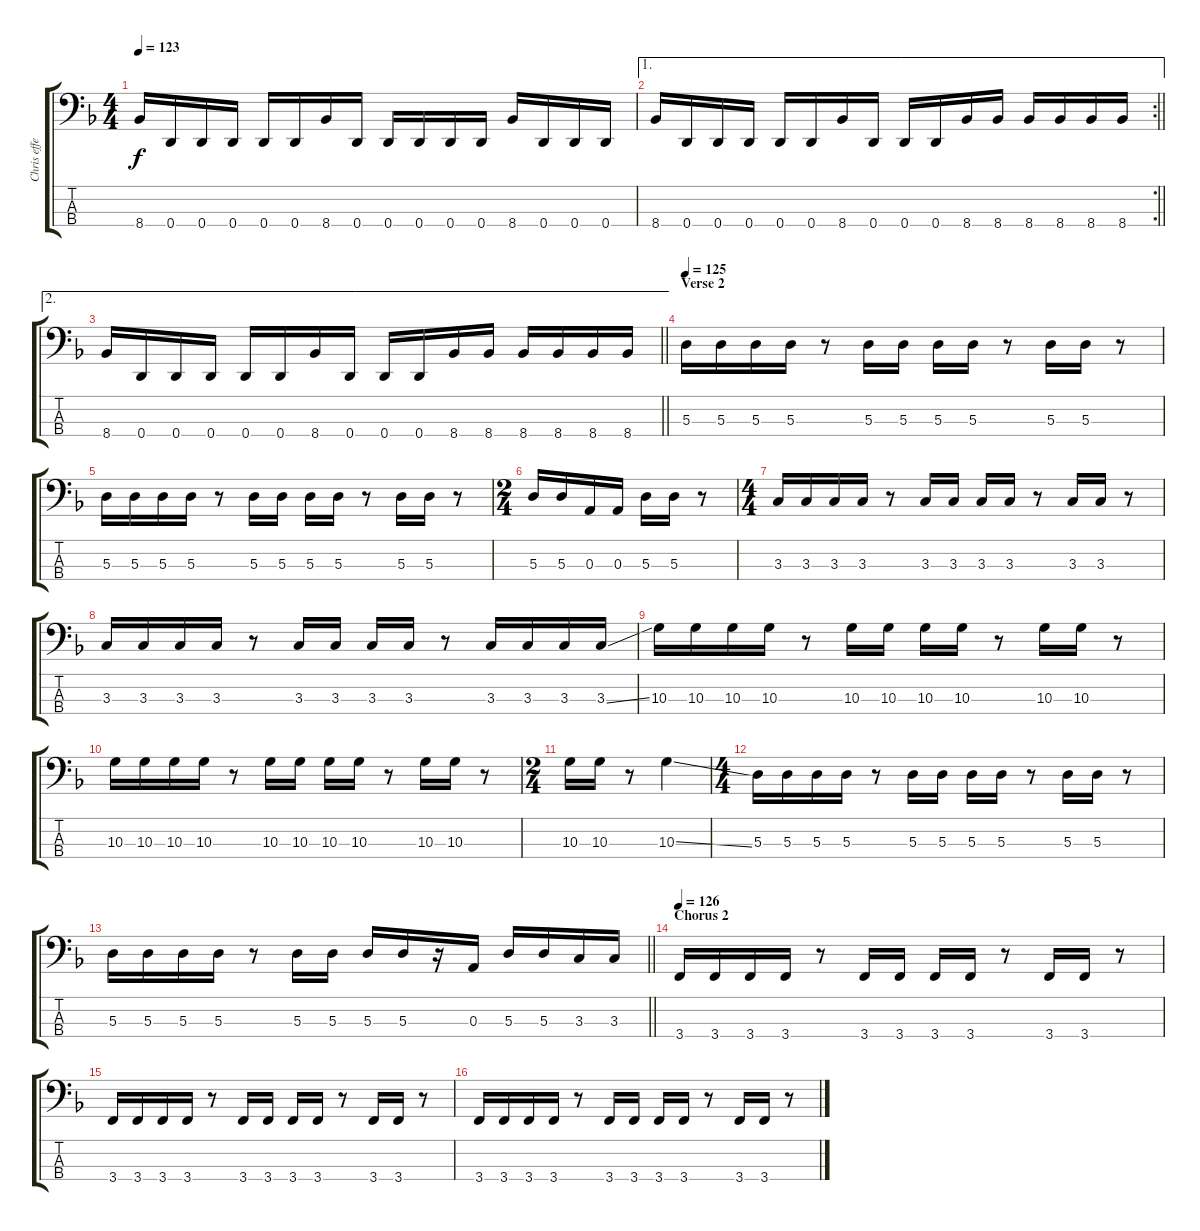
\track ("Chris effects" "Chris effe") {instrument distortionguitar}
\staff {score tabs}
\tuning (G2 D2 A1 D1) {hide}
\ts (4 4)
\tempo 123
\clef f4
\ks f
8.4.16{dy f} 0.4.16 0.4.16 0.4.16 0.4.16 0.4.16 8.4.16 0.4.16 0.4.16 0.4.16 0.4.16 0.4.16 8.4.16 0.4.16 0.4.16 0.4.16 |
\ae 1
\rc 2
\barLineRight lightlight
8.4.16 0.4.16 0.4.16 0.4.16 0.4.16 0.4.16 8.4.16 0.4.16 0.4.16 0.4.16 8.4.16 8.4.16 8.4.16 8.4.16 8.4.16 8.4.16 |
\ae 2
\barLineRight lightlight
8.4.16 0.4.16 0.4.16 0.4.16 0.4.16 0.4.16 8.4.16 0.4.16 0.4.16 0.4.16 8.4.16 8.4.16 8.4.16 8.4.16 8.4.16 8.4.16 |
\section ("" "Verse 2")
\tempo 125
5.3.16 5.3.16 5.3.16 5.3.16 r.8 5.3.16 5.3.16 5.3.16 5.3.16 r.8 5.3.16 5.3.16 r.8 |
5.3.16 5.3.16 5.3.16 5.3.16 r.8 5.3.16 5.3.16 5.3.16 5.3.16 r.8 5.3.16 5.3.16 r.8 |
\ts (2 4)
5.3.16 5.3.16 0.3.16 0.3.16 5.3.16 5.3.16 r.8 |
\ts (4 4)
3.3.16 3.3.16 3.3.16 3.3.16 r.8 3.3.16 3.3.16 3.3.16 3.3.16 r.8 3.3.16 3.3.16 r.8 |
3.3.16 3.3.16 3.3.16 3.3.16 r.8 3.3.16 3.3.16 3.3.16 3.3.16 r.8 3.3.16 3.3.16 3.3.16 3.3{ss}.16 |
10.3.16 10.3.16 10.3.16 10.3.16 r.8 10.3.16 10.3.16 10.3.16 10.3.16 r.8 10.3.16 10.3.16 r.8 |
10.3.16 10.3.16 10.3.16 10.3.16 r.8 10.3.16 10.3.16 10.3.16 10.3.16 r.8 10.3.16 10.3.16 r.8 |
\ts (2 4)
10.3.16 10.3.16 r.8 10.3{ss}.4 |
\ts (4 4)
5.3.16 5.3.16 5.3.16 5.3.16 r.8 5.3.16 5.3.16 5.3.16 5.3.16 r.8 5.3.16 5.3.16 r.8 |
\barLineRight lightlight
5.3.16 5.3.16 5.3.16 5.3.16 r.8 5.3.16 5.3.16 5.3.16 5.3.16 r.16 0.3.16 5.3.16 5.3.16 3.3.16 3.3.16 |
\section ("" "Chorus 2")
\tempo 126
3.4.16 3.4.16 3.4.16 3.4.16 r.8 3.4.16 3.4.16 3.4.16 3.4.16 r.8 3.4.16 3.4.16 r.8 |
3.4.16 3.4.16 3.4.16 3.4.16 r.8 3.4.16 3.4.16 3.4.16 3.4.16 r.8 3.4.16 3.4.16 r.8 |
3.4.16 3.4.16 3.4.16 3.4.16 r.8 3.4.16 3.4.16 3.4.16 3.4.16 r.8 3.4.16 3.4.16 r.8
